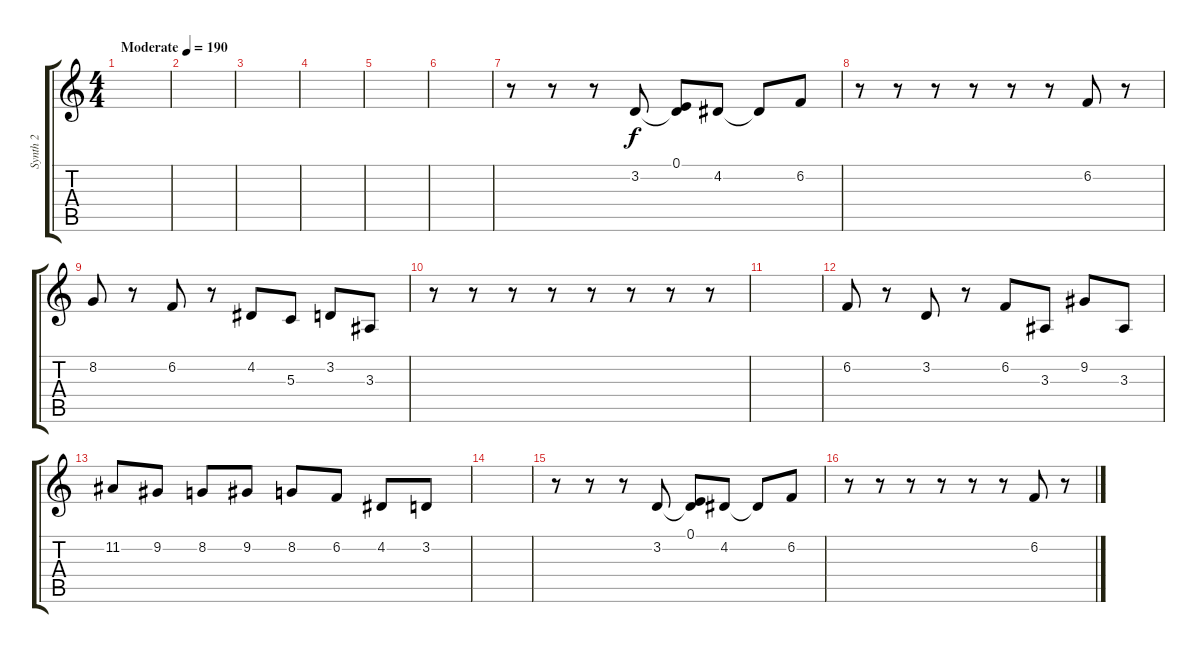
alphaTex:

\track ("Synth 2" "Synth 2") {instrument lead2sawtooth}
\staff {score tabs}
\tuning (E4 B3 G3 D3 A2 E2) {hide}
\ts (4 4)
\tempo (190 "Moderate")
\clef g2
\ks c
|
|
|
|
|
|
r.8 r.8 r.8 3.2.8 (0.1 3.2{t}).8 4.2.8 4.2{t}.8 6.2.8 |
r.8 r.8 r.8 r.8 r.8 r.8 6.2.8 r.8 |
8.2.8 r.8 6.2.8 r.8 4.2.8 5.3.8 3.2.8 3.3.8 |
r.8 r.8 r.8 r.8 r.8 r.8 r.8 r.8 |
|
6.2.8 r.8 3.2.8 r.8 6.2.8 3.3.8 9.2.8 3.3.8 |
11.2.8 9.2.8 8.2.8 9.2.8 8.2.8 6.2.8 4.2.8 3.2.8 |
|
r.8 r.8 r.8 3.2.8 (0.1 3.2{t}).8 4.2.8 4.2{t}.8 6.2.8 |
r.8 r.8 r.8 r.8 r.8 r.8 6.2.8 r.8
